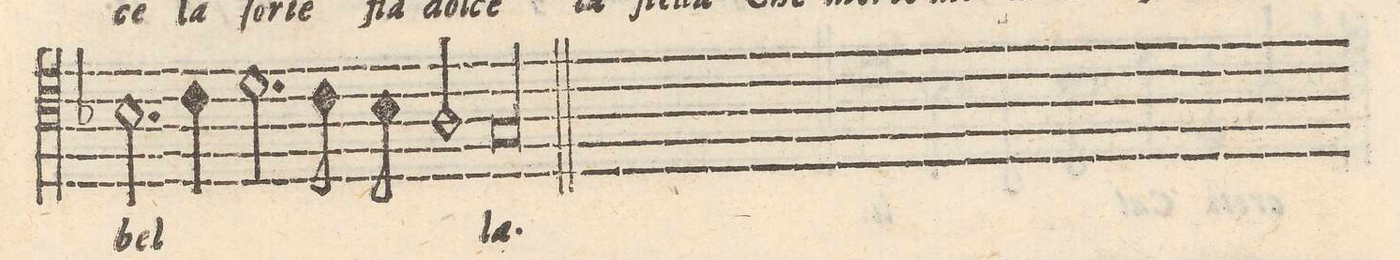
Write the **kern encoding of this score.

**kern	**text
*I"TENORE 	*
*clefC4	*
*k[b-]	*
*met(C)	*
*M2/1	*
2.B-\	bel-
4c\	.
2.d\	.
=30-	=30-
8c\	.
8B-\	.
2A\	.
00G	-la.
==	==
*-	*-
